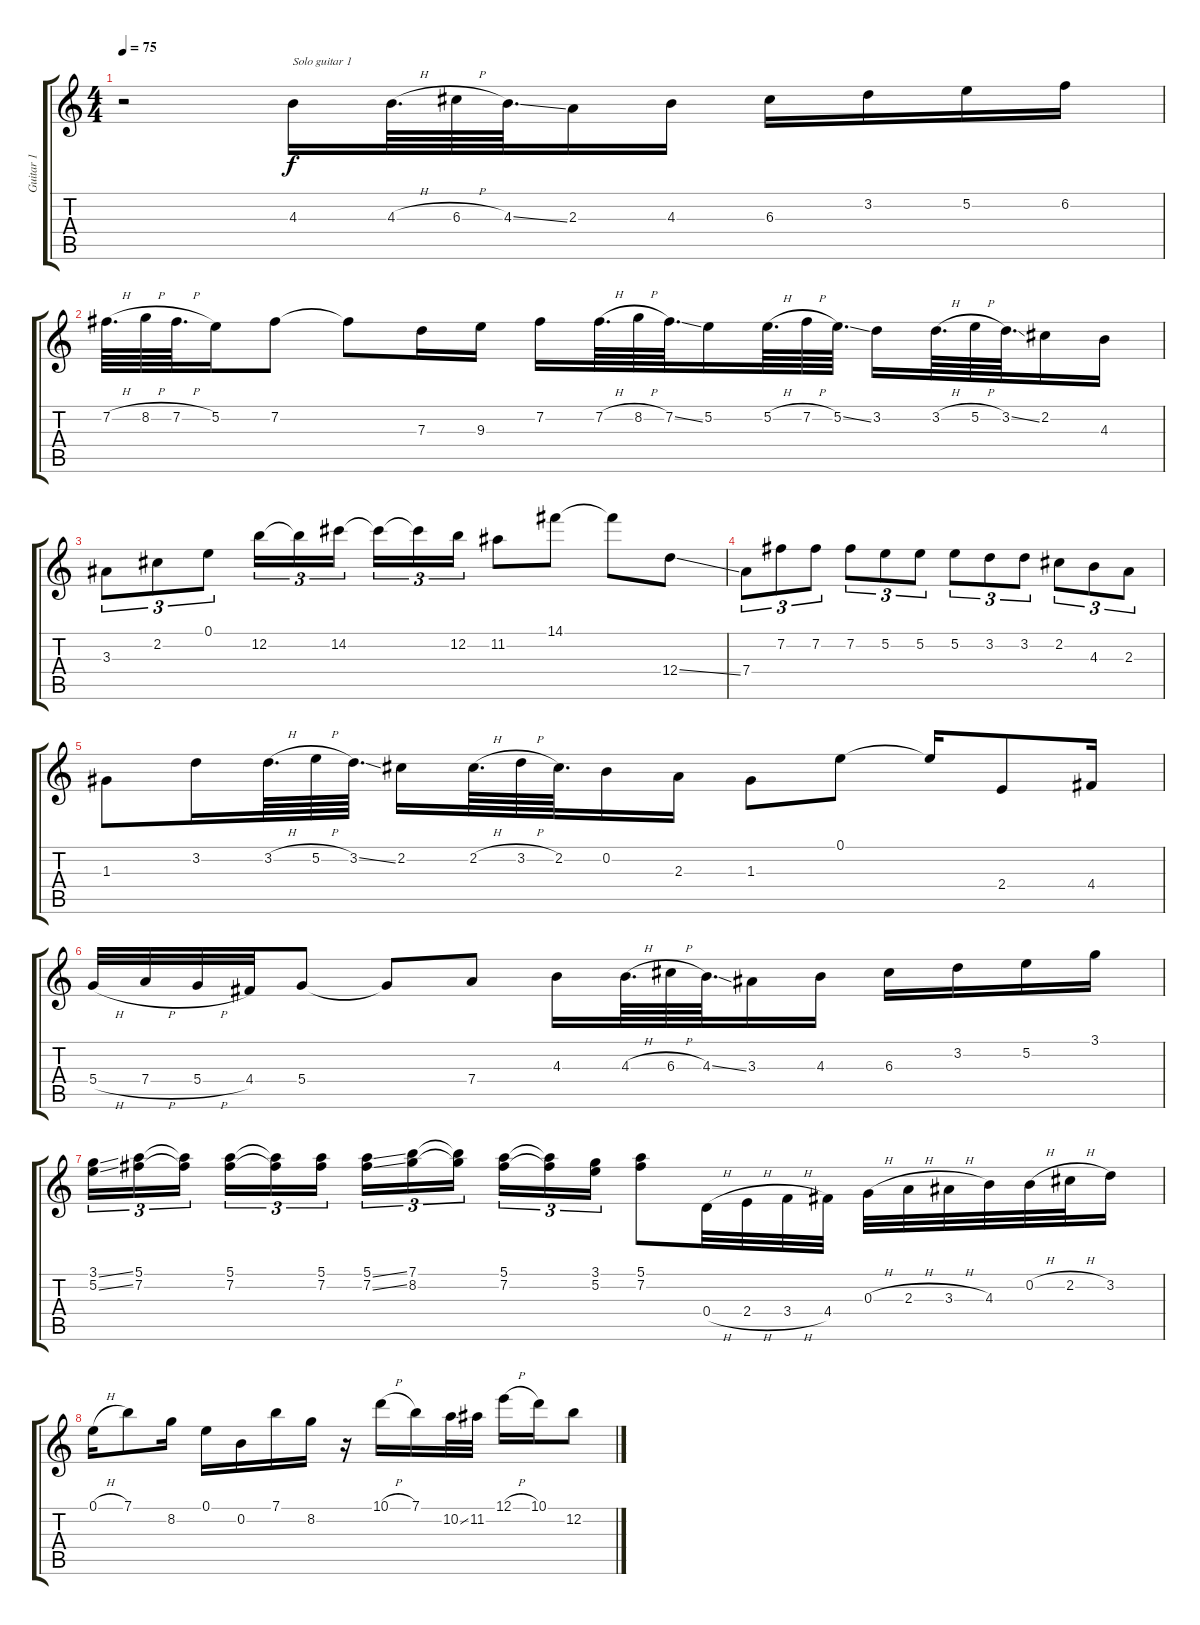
\track ("Guitar 1" "Guitar 1") {instrument acousticguitarnylon}
\staff {score tabs}
\tuning (E4 B3 G3 D3 A2 E2) {hide}
\ts (4 4)
\tempo 75
\clef g2
\ks c
r.2{dy f} 4.3.16{txt "Solo guitar 1"} 4.3{h}.64{d} 6.3{h}.64 4.3{ss}.64{d} 2.3.16 4.3.16 6.3.16 3.2.16 5.2.16 6.2.16 |
7.2{h}.64{d} 8.2{h}.64 7.2{h}.64{d} 5.2.16 7.2.8 7.2{t}.8 7.3.16 9.3.16 7.2.16 7.2{h}.64{d} 8.2{h}.64 7.2{ss}.64{d} 5.2.16 5.2{h}.64{d} 7.2{h}.64 5.2{ss}.64{d} 3.2.16 3.2{h}.64{d} 5.2{h}.64 3.2{ss}.64{d} 2.2.16 4.3.16 |
3.3.8{tu (3 2)} 2.2.8{tu (3 2)} 0.1.8{tu (3 2)} 12.2.16{tu (3 2)} 12.2{t}.16{tu (3 2)} 14.2.16{tu (3 2) beam splitsecondary} 14.2{t}.16{tu (3 2)} 14.2{t}.16{tu (3 2)} 12.2.16{tu (3 2)} 11.2.8 14.1.8 14.1{t}.8 12.4{ss}.8 |
7.4.8{tu (3 2)} 7.2.8{tu (3 2)} 7.2.8{tu (3 2)} 7.2.8{tu (3 2)} 5.2.8{tu (3 2)} 5.2.8{tu (3 2)} 5.2.8{tu (3 2)} 3.2.8{tu (3 2)} 3.2.8{tu (3 2)} 2.2.8{tu (3 2)} 4.3.8{tu (3 2)} 2.3.8{tu (3 2)} |
1.3.8 3.2.16 3.2{h}.64{d} 5.2{h}.64 3.2{ss}.64{d} 2.2.16 2.2{h}.64{d} 3.2{h}.64 2.2.64{d} 0.2.16 2.3.16 1.3.8 0.1.8 0.1{t}.16 2.4.8 4.4.16 |
5.4{h}.32 7.4{h}.32 5.4{h}.32 4.4.32 5.4.8 5.4{t}.8 7.4.8 4.3.16 4.3{h}.64{d} 6.3{h}.64 4.3{ss}.64{d} 3.3.16 4.3.16 6.3.16 3.2.16 5.2.16 3.1.16 |
(3.1{ss} 5.2{ss}).16{tu (3 2)} (5.1 7.2).16{tu (3 2)} (5.1{t} 7.2{t}).16{tu (3 2) beam splitsecondary} (5.1 7.2).16{tu (3 2)} (5.1{t} 7.2{t}).16{tu (3 2)} (5.1 7.2).16{tu (3 2)} (5.1{ss} 7.2{ss}).16{tu (3 2)} (7.1 8.2).16{tu (3 2)} (7.1{t} 8.2{t}).16{tu (3 2) beam splitsecondary} (5.1 7.2).16{tu (3 2)} (5.1{t} 7.2{t}).16{tu (3 2)} (3.1 5.2).16{tu (3 2)} (5.1 7.2).8 0.4{h}.32 2.4{h}.32 3.4{h}.32 4.4.32 0.3{h}.32 2.3{h}.32 3.3{h}.32 4.3.32 0.2{h}.32 2.2{h}.32 3.2.16 |
0.1{h}.16 7.1.8 8.2.16 0.1.16 0.2.16 7.1.16 8.2.16 r.16 10.1{h}.16 7.1.16 10.2{ss}.32 11.2.32 12.1{h}.16 10.1.16 12.2.8
